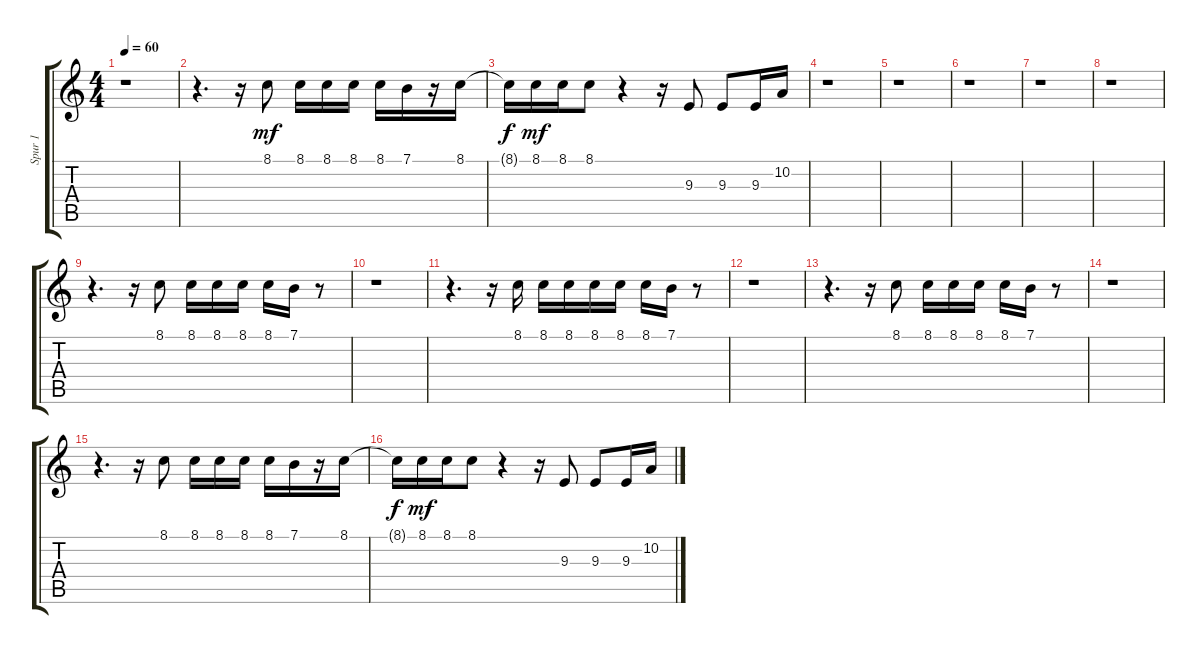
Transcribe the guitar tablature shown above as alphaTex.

\track ("Spur 1" "Spur 1") {instrument acousticgrandpiano}
\staff {score tabs}
\tuning (E4 B3 G3 D3 A2 E2) {hide}
\ts (4 4)
\tempo 60
\clef g2
\ks c
r.1{dy mf} |
r.4{d} r.16 8.1.8 8.1.16 8.1.16 8.1.16 8.1.16 7.1.16 r.16 8.1.16 |
8.1{t}.16{dy f} 8.1.16{dy mf} 8.1.16 8.1.8 r.4 r.16 9.3.8 9.3.8 9.3.16 10.2.16 |
r.1 |
r.1 |
r.1 |
r.1 |
r.1 |
r.4{d} r.16 8.1.8 8.1.16 8.1.16 8.1.16 8.1.16 7.1.16 r.8 |
r.1 |
r.4{d} r.16 8.1.16 8.1.16 8.1.16 8.1.16 8.1.16 8.1.16 7.1.16 r.8 |
r.1 |
r.4{d} r.16 8.1.8 8.1.16 8.1.16 8.1.16 8.1.16 7.1.16 r.8 |
r.1 |
r.4{d} r.16 8.1.8 8.1.16 8.1.16 8.1.16 8.1.16 7.1.16 r.16 8.1.16 |
8.1{t}.16{dy f} 8.1.16{dy mf} 8.1.16 8.1.8 r.4 r.16 9.3.8 9.3.8 9.3.16 10.2.16
